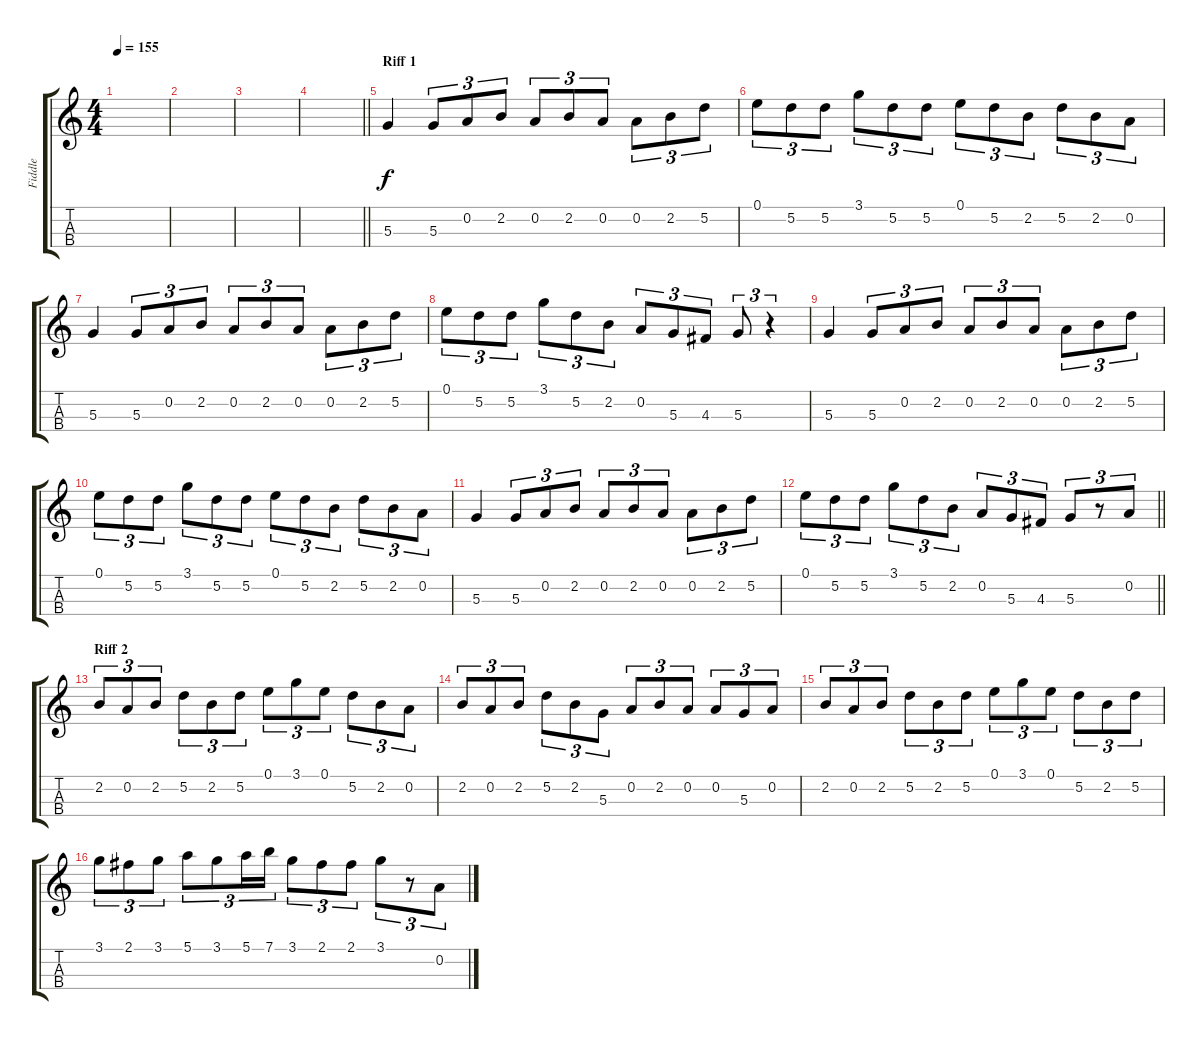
\track ("Fiddle" "Fiddle") {instrument fiddle}
\staff {score tabs}
\tuning (E5 A4 D4 G3) {hide}
\ts (4 4)
\tempo 155
\clef g2
\ks c
|
|
|
\barLineRight lightlight
|
\section ("" "Riff 1")
5.3.4 5.3.8{tu (3 2)} 0.2.8{tu (3 2)} 2.2.8{tu (3 2)} 0.2.8{tu (3 2)} 2.2.8{tu (3 2)} 0.2.8{tu (3 2)} 0.2.8{tu (3 2)} 2.2.8{tu (3 2)} 5.2.8{tu (3 2)} |
0.1.8{tu (3 2)} 5.2.8{tu (3 2)} 5.2.8{tu (3 2)} 3.1.8{tu (3 2)} 5.2.8{tu (3 2)} 5.2.8{tu (3 2)} 0.1.8{tu (3 2)} 5.2.8{tu (3 2)} 2.2.8{tu (3 2)} 5.2.8{tu (3 2)} 2.2.8{tu (3 2)} 0.2.8{tu (3 2)} |
5.3.4 5.3.8{tu (3 2)} 0.2.8{tu (3 2)} 2.2.8{tu (3 2)} 0.2.8{tu (3 2)} 2.2.8{tu (3 2)} 0.2.8{tu (3 2)} 0.2.8{tu (3 2)} 2.2.8{tu (3 2)} 5.2.8{tu (3 2)} |
0.1.8{tu (3 2)} 5.2.8{tu (3 2)} 5.2.8{tu (3 2)} 3.1.8{tu (3 2)} 5.2.8{tu (3 2)} 2.2.8{tu (3 2)} 0.2.8{tu (3 2)} 5.3.8{tu (3 2)} 4.3.8{tu (3 2)} 5.3.8{tu (3 2)} r.4{tu (3 2)} |
5.3.4 5.3.8{tu (3 2)} 0.2.8{tu (3 2)} 2.2.8{tu (3 2)} 0.2.8{tu (3 2)} 2.2.8{tu (3 2)} 0.2.8{tu (3 2)} 0.2.8{tu (3 2)} 2.2.8{tu (3 2)} 5.2.8{tu (3 2)} |
0.1.8{tu (3 2)} 5.2.8{tu (3 2)} 5.2.8{tu (3 2)} 3.1.8{tu (3 2)} 5.2.8{tu (3 2)} 5.2.8{tu (3 2)} 0.1.8{tu (3 2)} 5.2.8{tu (3 2)} 2.2.8{tu (3 2)} 5.2.8{tu (3 2)} 2.2.8{tu (3 2)} 0.2.8{tu (3 2)} |
5.3.4 5.3.8{tu (3 2)} 0.2.8{tu (3 2)} 2.2.8{tu (3 2)} 0.2.8{tu (3 2)} 2.2.8{tu (3 2)} 0.2.8{tu (3 2)} 0.2.8{tu (3 2)} 2.2.8{tu (3 2)} 5.2.8{tu (3 2)} |
\barLineRight lightlight
0.1.8{tu (3 2)} 5.2.8{tu (3 2)} 5.2.8{tu (3 2)} 3.1.8{tu (3 2)} 5.2.8{tu (3 2)} 2.2.8{tu (3 2)} 0.2.8{tu (3 2)} 5.3.8{tu (3 2)} 4.3.8{tu (3 2)} 5.3.8{tu (3 2)} r.8{tu (3 2)} 0.2.8{tu (3 2)} |
\section ("" "Riff 2")
2.2.8{tu (3 2)} 0.2.8{tu (3 2)} 2.2.8{tu (3 2)} 5.2.8{tu (3 2)} 2.2.8{tu (3 2)} 5.2.8{tu (3 2)} 0.1.8{tu (3 2)} 3.1.8{tu (3 2)} 0.1.8{tu (3 2)} 5.2.8{tu (3 2)} 2.2.8{tu (3 2)} 0.2.8{tu (3 2)} |
2.2.8{tu (3 2)} 0.2.8{tu (3 2)} 2.2.8{tu (3 2)} 5.2.8{tu (3 2)} 2.2.8{tu (3 2)} 5.3.8{tu (3 2)} 0.2.8{tu (3 2)} 2.2.8{tu (3 2)} 0.2.8{tu (3 2)} 0.2.8{tu (3 2)} 5.3.8{tu (3 2)} 0.2.8{tu (3 2)} |
2.2.8{tu (3 2)} 0.2.8{tu (3 2)} 2.2.8{tu (3 2)} 5.2.8{tu (3 2)} 2.2.8{tu (3 2)} 5.2.8{tu (3 2)} 0.1.8{tu (3 2)} 3.1.8{tu (3 2)} 0.1.8{tu (3 2)} 5.2.8{tu (3 2)} 2.2.8{tu (3 2)} 5.2.8{tu (3 2)} |
3.1.8{tu (3 2)} 2.1.8{tu (3 2)} 3.1.8{tu (3 2)} 5.1.8{tu (3 2)} 3.1.8{tu (3 2)} 5.1.16{tu (3 2)} 7.1.16{tu (3 2)} 3.1.8{tu (3 2)} 2.1.8{tu (3 2)} 2.1.8{tu (3 2)} 3.1.8{tu (3 2)} r.8{tu (3 2)} 0.2.8{tu (3 2)}
